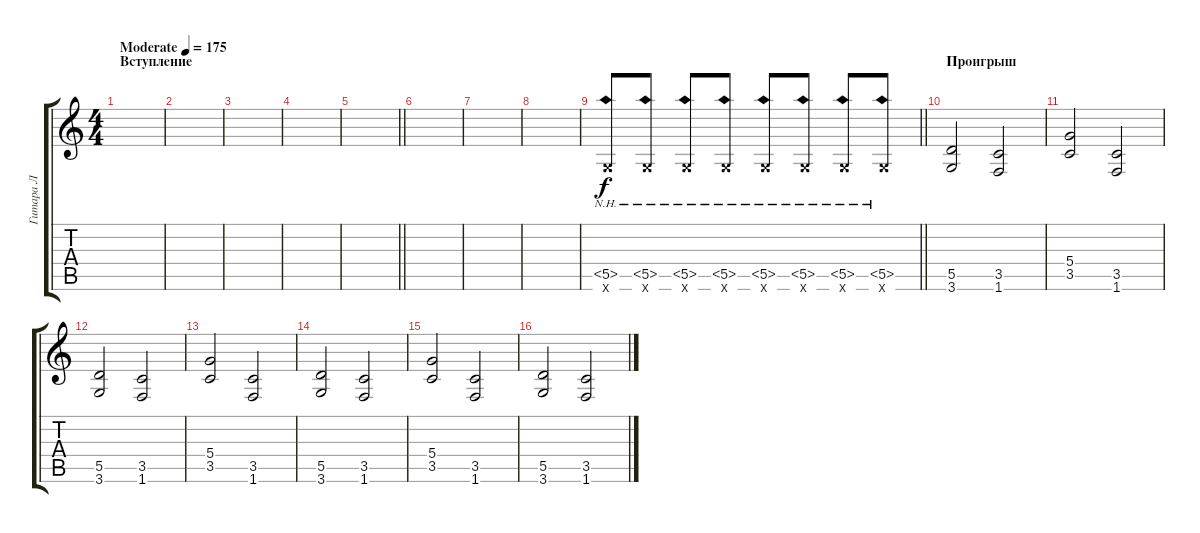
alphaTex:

\track ("Гитара Л" "Гитара Л") {instrument distortionguitar}
\staff {score tabs}
\tuning (E4 B3 G3 D3 A2 E2) {hide}
\ts (4 4)
\section ("" "Вступление")
\tempo (175 "Moderate")
\clef g2
\ks c
|
|
|
|
\barLineRight lightlight
|
\section ("" " ")
|
|
|
\barLineRight lightlight
(5.5{nh} 3.6{x}).8 (5.5{nh} 3.6{x}).8 (5.5{nh} 3.6{x}).8 (5.5{nh} 3.6{x}).8 (5.5{nh} 3.6{x}).8 (5.5{nh} 3.6{x}).8 (5.5{nh} 3.6{x}).8 (5.5{nh} 3.6{x}).8 |
\section ("" "Проигрыш")
(5.5 3.6).2 (3.5 1.6).2 |
(5.4 3.5).2 (3.5 1.6).2 |
(5.5 3.6).2 (3.5 1.6).2 |
(5.4 3.5).2 (3.5 1.6).2 |
(5.5 3.6).2 (3.5 1.6).2 |
(5.4 3.5).2 (3.5 1.6).2 |
(5.5 3.6).2 (3.5 1.6).2
